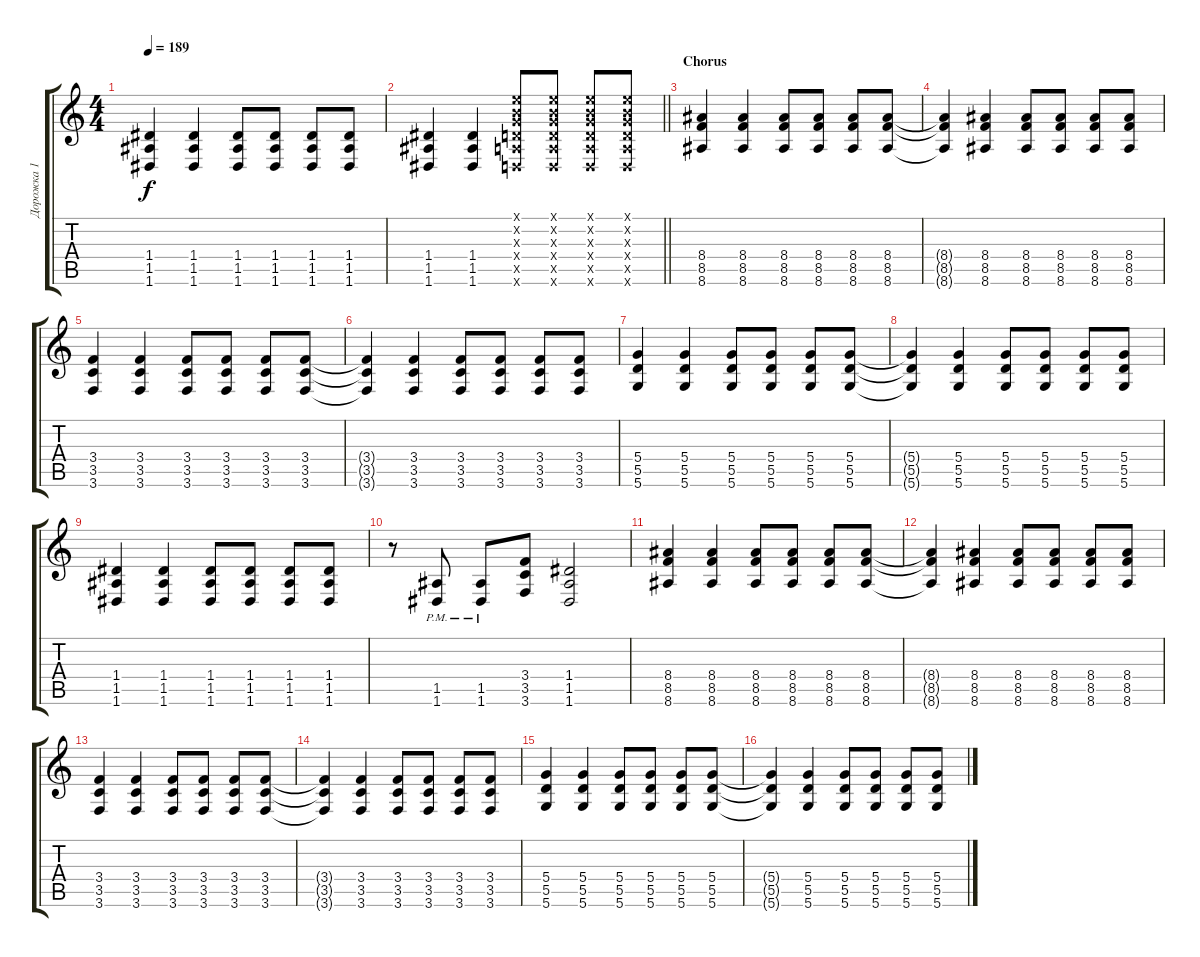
\track ("Дорожка 1" "Дорожка 1") {instrument distortionguitar}
\staff {score tabs}
\tuning (E4 B3 G3 D3 A2 D2) {hide}
\ts (4 4)
\tempo 189
\clef g2
\ks c
(1.4{t} 1.5{t} 1.6{t}).4{dy f} (1.4 1.5 1.6).4 (1.4 1.5 1.6).8 (1.4 1.5 1.6).8 (1.4 1.5 1.6).8 (1.4 1.5 1.6).8 |
\barLineRight lightlight
(1.4 1.5 1.6).4 (1.4 1.5 1.6).4 (0.1{x} 0.2{x} 0.3{x} 0.4{x} 0.5{x} 0.6{x}).8 (0.1{x} 0.2{x} 0.3{x} 0.4{x} 0.5{x} 0.6{x}).8 (0.1{x} 0.2{x} 0.3{x} 0.4{x} 0.5{x} 0.6{x}).8 (0.1{x} 0.2{x} 0.3{x} 0.4{x} 0.5{x} 0.6{x}).8 |
\section ("" "Chorus")
(8.4 8.5 8.6).4 (8.4 8.5 8.6).4 (8.4 8.5 8.6).8 (8.4 8.5 8.6).8 (8.4 8.5 8.6).8 (8.4 8.5 8.6).8 |
(8.4{t} 8.5{t} 8.6{t}).4 (8.4 8.5 8.6).4 (8.4 8.5 8.6).8 (8.4 8.5 8.6).8 (8.4 8.5 8.6).8 (8.4 8.5 8.6).8 |
(3.4 3.5 3.6).4 (3.4 3.5 3.6).4 (3.4 3.5 3.6).8 (3.4 3.5 3.6).8 (3.4 3.5 3.6).8 (3.4 3.5 3.6).8 |
(3.4{t} 3.5{t} 3.6{t}).4 (3.4 3.5 3.6).4 (3.4 3.5 3.6).8 (3.4 3.5 3.6).8 (3.4 3.5 3.6).8 (3.4 3.5 3.6).8 |
(5.4 5.5 5.6).4 (5.4 5.5 5.6).4 (5.4 5.5 5.6).8 (5.4 5.5 5.6).8 (5.4 5.5 5.6).8 (5.4 5.5 5.6).8 |
(5.4{t} 5.5{t} 5.6{t}).4 (5.4 5.5 5.6).4 (5.4 5.5 5.6).8 (5.4 5.5 5.6).8 (5.4 5.5 5.6).8 (5.4 5.5 5.6).8 |
(1.4 1.5 1.6).4 (1.4 1.5 1.6).4 (1.4 1.5 1.6).8 (1.4 1.5 1.6).8 (1.4 1.5 1.6).8 (1.4 1.5 1.6).8 |
r.8 (1.5{pm} 1.6{pm}).8 (1.5{pm} 1.6{pm}).8 (3.4 3.5 3.6).8 (1.4 1.5 1.6).2 |
(8.4 8.5 8.6).4 (8.4 8.5 8.6).4 (8.4 8.5 8.6).8 (8.4 8.5 8.6).8 (8.4 8.5 8.6).8 (8.4 8.5 8.6).8 |
(8.4{t} 8.5{t} 8.6{t}).4 (8.4 8.5 8.6).4 (8.4 8.5 8.6).8 (8.4 8.5 8.6).8 (8.4 8.5 8.6).8 (8.4 8.5 8.6).8 |
(3.4 3.5 3.6).4 (3.4 3.5 3.6).4 (3.4 3.5 3.6).8 (3.4 3.5 3.6).8 (3.4 3.5 3.6).8 (3.4 3.5 3.6).8 |
(3.4{t} 3.5{t} 3.6{t}).4 (3.4 3.5 3.6).4 (3.4 3.5 3.6).8 (3.4 3.5 3.6).8 (3.4 3.5 3.6).8 (3.4 3.5 3.6).8 |
(5.4 5.5 5.6).4 (5.4 5.5 5.6).4 (5.4 5.5 5.6).8 (5.4 5.5 5.6).8 (5.4 5.5 5.6).8 (5.4 5.5 5.6).8 |
(5.4{t} 5.5{t} 5.6{t}).4 (5.4 5.5 5.6).4 (5.4 5.5 5.6).8 (5.4 5.5 5.6).8 (5.4 5.5 5.6).8 (5.4 5.5 5.6).8
